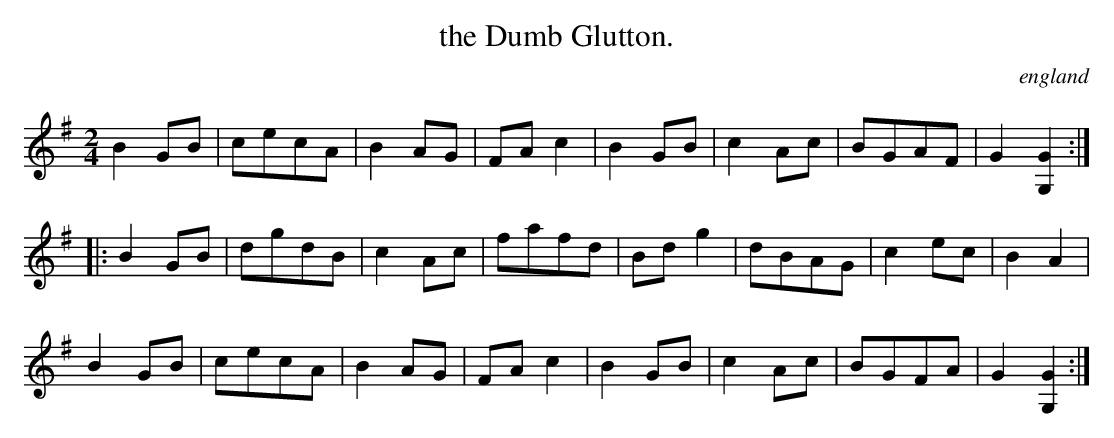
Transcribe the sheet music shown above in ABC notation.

X:1
T:the Dumb Glutton.
O:england
M:2/4
L:1/8
K:G
B2 GB|cecA|B2 AG|FA c2|B2 GB|c2 Ac|BGAF |G2 [G2G,2]::
B2 GB|dgdB|c2 Ac|fafd |Bd g2|dBAG |c2 ec|B2  A2     |
B2 GB|cecA|B2 AG|FA c2|B2 GB|c2 Ac|BGFA |G2 [G2G,2]:|
